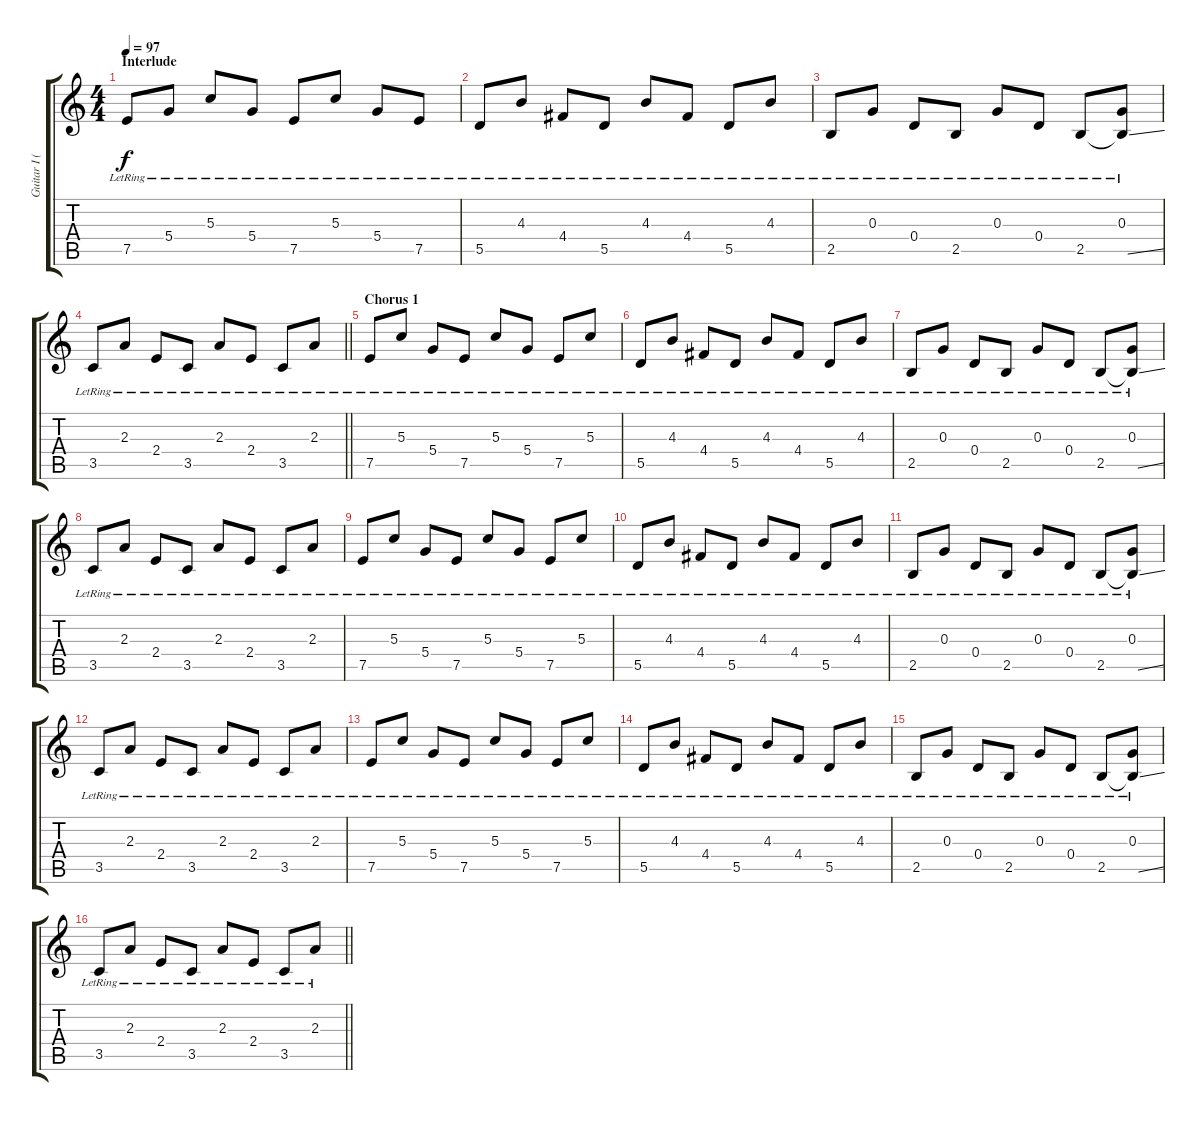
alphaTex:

\track ("Guitar I (Rhythm)" "Guitar I (") {instrument electricguitarclean}
\staff {score tabs}
\tuning (E4 B3 G3 D3 A2 E2) {hide}
\ts (4 4)
\section ("" "Interlude")
\tempo 97
\clef g2
\ks c
7.5{lr}.8{dy f} 5.4{lr}.8 5.3{lr}.8 5.4{lr}.8 7.5{lr}.8 5.3{lr}.8 5.4{lr}.8 7.5{lr}.8 |
5.5{lr}.8 4.3{lr}.8 4.4{lr}.8 5.5{lr}.8 4.3{lr}.8 4.4{lr}.8 5.5{lr}.8 4.3{lr}.8 |
2.5{lr}.8 0.3{lr}.8 0.4{lr}.8 2.5{lr}.8 0.3{lr}.8 0.4{lr}.8 2.5{lr}.8 (0.3{lr} 2.5{ss t}).8 |
\barLineRight lightlight
3.5{lr}.8 2.3{lr}.8 2.4{lr}.8 3.5{lr}.8 2.3{lr}.8 2.4{lr}.8 3.5{lr}.8 2.3{lr}.8 |
\section ("" "Chorus 1")
7.5{lr}.8 5.3{lr}.8 5.4{lr}.8 7.5{lr}.8 5.3{lr}.8 5.4{lr}.8 7.5{lr}.8 5.3{lr}.8 |
5.5{lr}.8 4.3{lr}.8 4.4{lr}.8 5.5{lr}.8 4.3{lr}.8 4.4{lr}.8 5.5{lr}.8 4.3{lr}.8 |
2.5{lr}.8 0.3{lr}.8 0.4{lr}.8 2.5{lr}.8 0.3{lr}.8 0.4{lr}.8 2.5{lr}.8 (0.3{lr} 2.5{ss t}).8 |
3.5{lr}.8 2.3{lr}.8 2.4{lr}.8 3.5{lr}.8 2.3{lr}.8 2.4{lr}.8 3.5{lr}.8 2.3{lr}.8 |
7.5{lr}.8 5.3{lr}.8 5.4{lr}.8 7.5{lr}.8 5.3{lr}.8 5.4{lr}.8 7.5{lr}.8 5.3{lr}.8 |
5.5{lr}.8 4.3{lr}.8 4.4{lr}.8 5.5{lr}.8 4.3{lr}.8 4.4{lr}.8 5.5{lr}.8 4.3{lr}.8 |
2.5{lr}.8 0.3{lr}.8 0.4{lr}.8 2.5{lr}.8 0.3{lr}.8 0.4{lr}.8 2.5{lr}.8 (0.3{lr} 2.5{ss t}).8 |
3.5{lr}.8 2.3{lr}.8 2.4{lr}.8 3.5{lr}.8 2.3{lr}.8 2.4{lr}.8 3.5{lr}.8 2.3{lr}.8 |
7.5{lr}.8 5.3{lr}.8 5.4{lr}.8 7.5{lr}.8 5.3{lr}.8 5.4{lr}.8 7.5{lr}.8 5.3{lr}.8 |
5.5{lr}.8 4.3{lr}.8 4.4{lr}.8 5.5{lr}.8 4.3{lr}.8 4.4{lr}.8 5.5{lr}.8 4.3{lr}.8 |
2.5{lr}.8 0.3{lr}.8 0.4{lr}.8 2.5{lr}.8 0.3{lr}.8 0.4{lr}.8 2.5{lr}.8 (0.3{lr} 2.5{ss t}).8 |
\barLineRight lightlight
3.5{lr}.8 2.3{lr}.8 2.4{lr}.8 3.5{lr}.8 2.3{lr}.8 2.4{lr}.8 3.5{lr}.8 2.3{lr}.8
